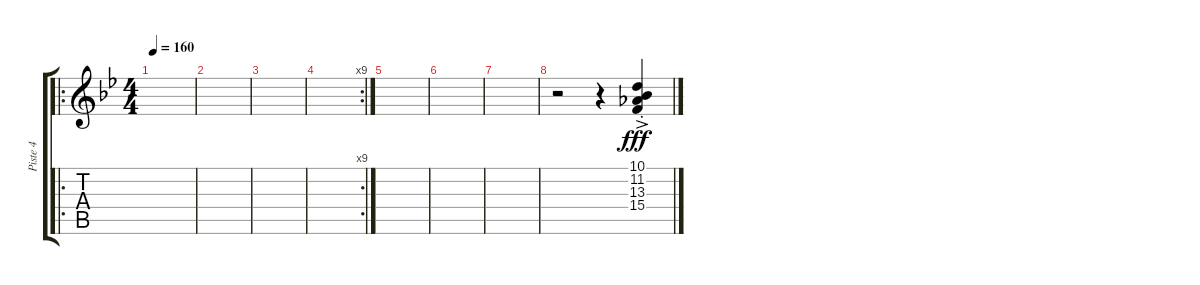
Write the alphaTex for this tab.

\track ("Piste 4" "Piste 4") {instrument stringensemble1}
\staff {score tabs}
\tuning (E4 B3 G3 D3 A2 E2) {hide}
\ro
\ts (4 4)
\tempo 160
\clef g2
\ks bb
|
|
|
\rc 9
|
|
|
|
r.2 r.4 (10.1{st} 11.2{st} 13.3{ac st} 15.4{st}).4{dy fff}
